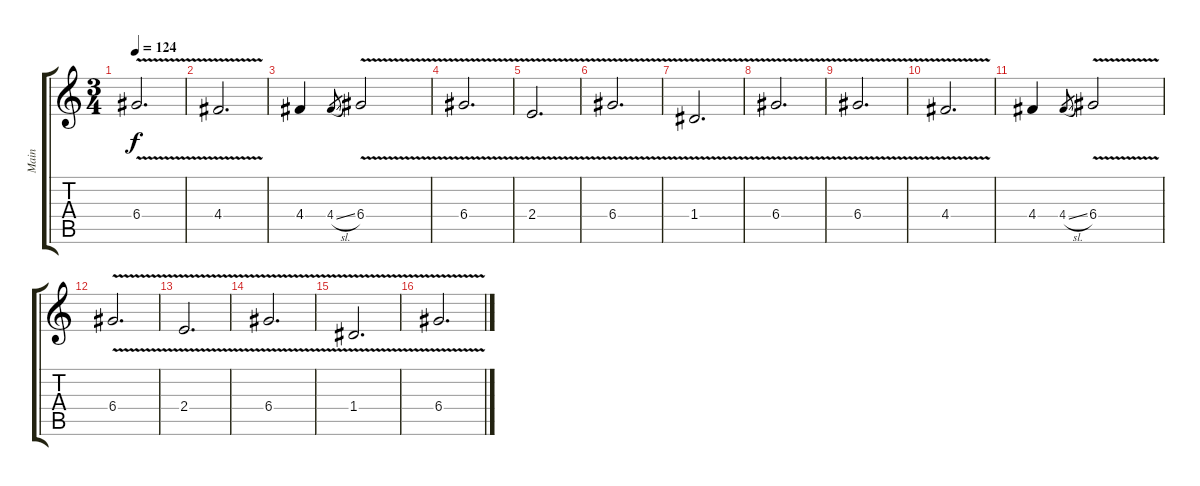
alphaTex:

\track ("Main" "Main") {instrument acousticguitarsteel}
\staff {score tabs}
\tuning (E4 B3 G3 D3 A2 E2) {hide}
\ts (3 4)
\tempo 124
\clef g2
\ks c
6.4{v}.2{d dy f} |
4.4{v}.2{d} |
4.4.4 4.4{sl}.8{gr} 6.4{v}.2 |
6.4{v}.2{d} |
2.4{v}.2{d} |
6.4{v}.2{d} |
1.4{v}.2{d} |
6.4{v}.2{d} |
6.4{v}.2{d} |
4.4{v}.2{d} |
4.4.4 4.4{sl}.8{gr} 6.4{v}.2 |
6.4{v}.2{d} |
2.4{v}.2{d} |
6.4{v}.2{d} |
1.4{v}.2{d} |
6.4{v}.2{d}
